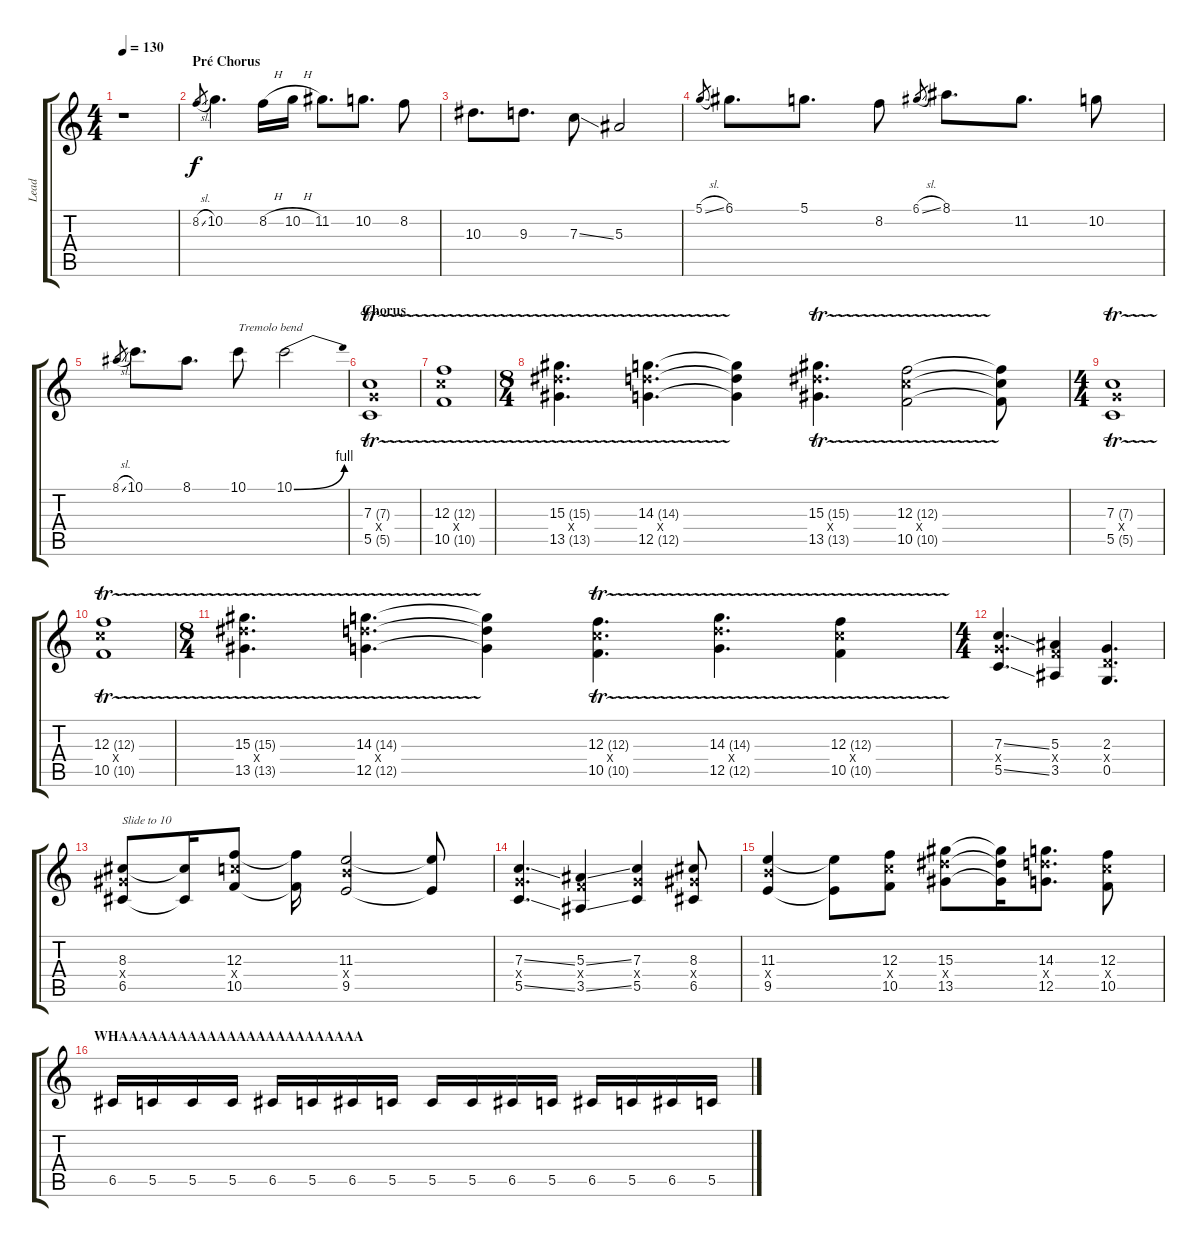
\track ("Lead" "Lead") {instrument overdrivenguitar}
\staff {score tabs}
\tuning (D4 A3 F3 C3 G2 C2) {hide}
\ts (4 4)
\tempo 130
\clef g2
\ks c
r.1{dy f} |
\section ("" "Pré Chorus")
8.2{sl}.8{gr} 10.2.4{d} 8.2{h}.16 10.2{h}.16 11.2.8{d} 10.2.8{d} 8.2.8 |
10.3.8{d} 9.3.8{d} 7.3{ss}.8 5.3.2 |
5.1{sl}.8{gr} 6.1.8{d} 5.1.8{d} 8.2.8 6.1{sl}.8{gr} 8.1.8{d} 11.2.8{d} 10.2.8 |
8.1{sl}.8{gr} 10.1.8{d} 8.1.8{d} 10.1.8{txt "Tremolo bend"} 10.1{be (bend 0 0 60 4)}.2 |
\section ("" "Chorus")
(7.3{tr (7 16)} 7.4{x} 5.5{tr (5 16)}).1 |
(12.3{tr (12 16)} 12.4{x} 10.5{tr (10 16)}).1 |
\ts (8 4)
(15.3{tr (15 16)} 15.4{x} 13.5{tr (13 16)}).4{d} (14.3{tr (14 16)} 14.4{x} 12.5{tr (12 16)}).4{d} (14.3{t} 14.4{t} 12.5{t}).4 (15.3{tr (15 16)} 15.4{x} 13.5{tr (13 16)}).4{d} (12.3{tr (12 16)} 12.4{x} 10.5{tr (10 16)}).2 (12.3{t} 12.4{t} 10.5{t}).8 |
\ts (4 4)
(7.3{tr (7 16)} 7.4{x} 5.5{tr (5 16)}).1 |
(12.3{tr (12 16)} 12.4{x} 10.5{tr (10 16)}).1 |
\ts (8 4)
(15.3{tr (15 16)} 15.4{x} 13.5{tr (13 16)}).4{d} (14.3{tr (14 16)} 14.4{x} 12.5{tr (12 16)}).4{d} (14.3{t} 14.4{t} 12.5{t}).4 (12.3{tr (12 16)} 12.4{x} 10.5{tr (10 16)}).4{d} (14.3{tr (14 16)} 14.4{x} 12.5{tr (12 16)}).4{d} (12.3{tr (12 16)} 12.4{x} 10.5{tr (10 16)}).4 |
\ts (4 4)
(7.3{ss} 7.4{x} 5.5{ss}).4{d} (5.3 5.4{x} 3.5).4 (2.3 2.4{x} 0.5).4{d} |
(8.3 8.4{x} 6.5).8{txt "Slide to 10"} (8.3{t} 6.5{t}).16 (12.3 12.4{x} 10.5).8 (12.3{t} 10.5{t}).16 (11.3 11.4{x} 9.5).2 (11.3{t} 9.5{t}).8 |
(7.3{ss} 7.4{x} 5.5{ss}).4{d} (5.3{ss} 5.4{x} 3.5{ss}).4 (7.3 7.4{x} 5.5).4 (8.3 8.4{x} 6.5).8 |
(11.3 11.4{x} 9.5).4 (11.3{t} 9.5{t}).8 (12.3 12.4{x} 10.5).8 (15.3 15.4{x} 13.5).8 (15.3{t} 15.4{t} 13.5{t}).16 (14.3 14.4{x} 12.5).8{d} (12.3 12.4{x} 10.5).8 |
\section ("" "WHAAAAAAAAAAAAAAAAAAAAAAAAA")
6.5.16 5.5.16 5.5.16 5.5.16 6.5.16 5.5.16 6.5.16 5.5.16 5.5.16 5.5.16 6.5.16 5.5.16 6.5.16 5.5.16 6.5.16 5.5.16
